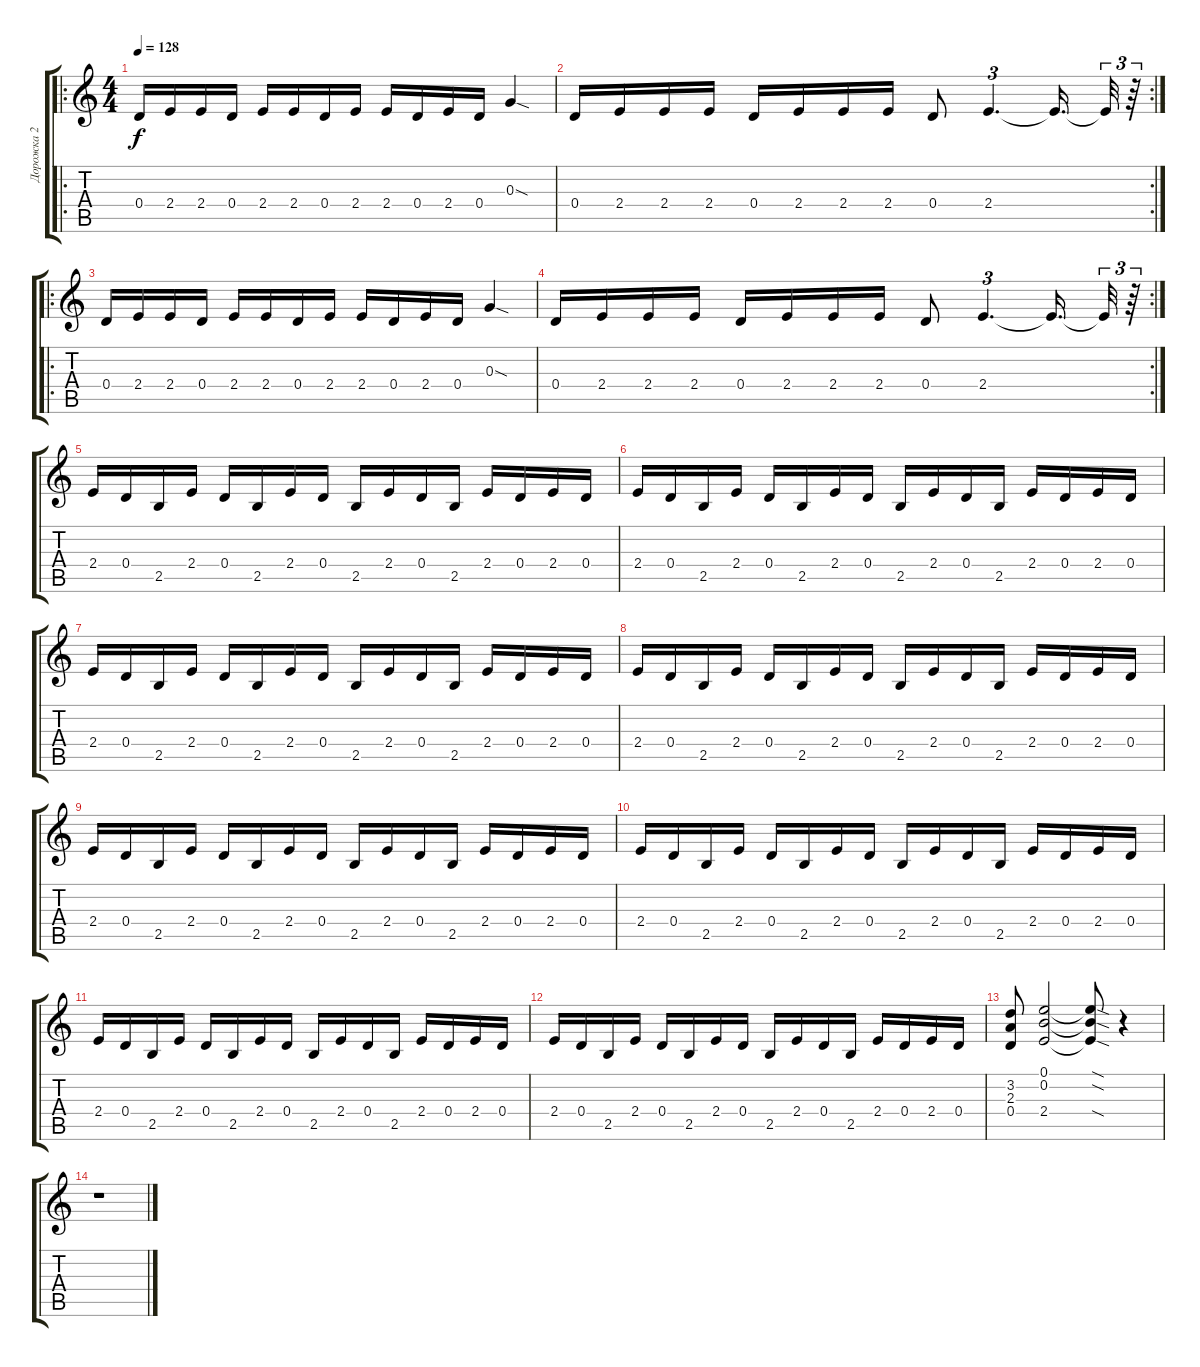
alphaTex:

\track ("Дорожка 2" "Дорожка 2") {instrument overdrivenguitar}
\staff {score tabs}
\tuning (E4 B3 G3 D3 A2 E2) {hide}
\ro
\ts (4 4)
\tempo 128
\clef g2
\ks c
0.4.16{dy f} 2.4.16 2.4.16 0.4.16 2.4.16 2.4.16 0.4.16 2.4.16 2.4.16 0.4.16 2.4.16 0.4.16 0.3{sod}.4 |
\rc 2
0.4.16 2.4.16 2.4.16 2.4.16 0.4.16 2.4.16 2.4.16 2.4.16 0.4.8 2.4.4{d tu (3 2)} 2.4{t}.16{d} 2.4{t}.32{tu (3 2)} r.64{tu (3 2)} |
\ro
0.4.16 2.4.16 2.4.16 0.4.16 2.4.16 2.4.16 0.4.16 2.4.16 2.4.16 0.4.16 2.4.16 0.4.16 0.3{sod}.4 |
\rc 2
0.4.16 2.4.16 2.4.16 2.4.16 0.4.16 2.4.16 2.4.16 2.4.16 0.4.8 2.4.4{d tu (3 2)} 2.4{t}.16{d} 2.4{t}.32{tu (3 2)} r.64{tu (3 2)} |
2.4.16 0.4.16 2.5.16 2.4.16 0.4.16 2.5.16 2.4.16 0.4.16 2.5.16 2.4.16 0.4.16 2.5.16 2.4.16 0.4.16 2.4.16 0.4.16 |
2.4.16 0.4.16 2.5.16 2.4.16 0.4.16 2.5.16 2.4.16 0.4.16 2.5.16 2.4.16 0.4.16 2.5.16 2.4.16 0.4.16 2.4.16 0.4.16 |
2.4.16 0.4.16 2.5.16 2.4.16 0.4.16 2.5.16 2.4.16 0.4.16 2.5.16 2.4.16 0.4.16 2.5.16 2.4.16 0.4.16 2.4.16 0.4.16 |
2.4.16 0.4.16 2.5.16 2.4.16 0.4.16 2.5.16 2.4.16 0.4.16 2.5.16 2.4.16 0.4.16 2.5.16 2.4.16 0.4.16 2.4.16 0.4.16 |
2.4.16 0.4.16 2.5.16 2.4.16 0.4.16 2.5.16 2.4.16 0.4.16 2.5.16 2.4.16 0.4.16 2.5.16 2.4.16 0.4.16 2.4.16 0.4.16 |
2.4.16 0.4.16 2.5.16 2.4.16 0.4.16 2.5.16 2.4.16 0.4.16 2.5.16 2.4.16 0.4.16 2.5.16 2.4.16 0.4.16 2.4.16 0.4.16 |
2.4.16 0.4.16 2.5.16 2.4.16 0.4.16 2.5.16 2.4.16 0.4.16 2.5.16 2.4.16 0.4.16 2.5.16 2.4.16 0.4.16 2.4.16 0.4.16 |
2.4.16 0.4.16 2.5.16 2.4.16 0.4.16 2.5.16 2.4.16 0.4.16 2.5.16 2.4.16 0.4.16 2.5.16 2.4.16 0.4.16 2.4.16 0.4.16 |
(3.2 2.3 0.4).8 (0.1 0.2 2.4).2 (0.1{sod t} 0.2{sod t} 2.4{sod t}).8 r.4 |
r.1
